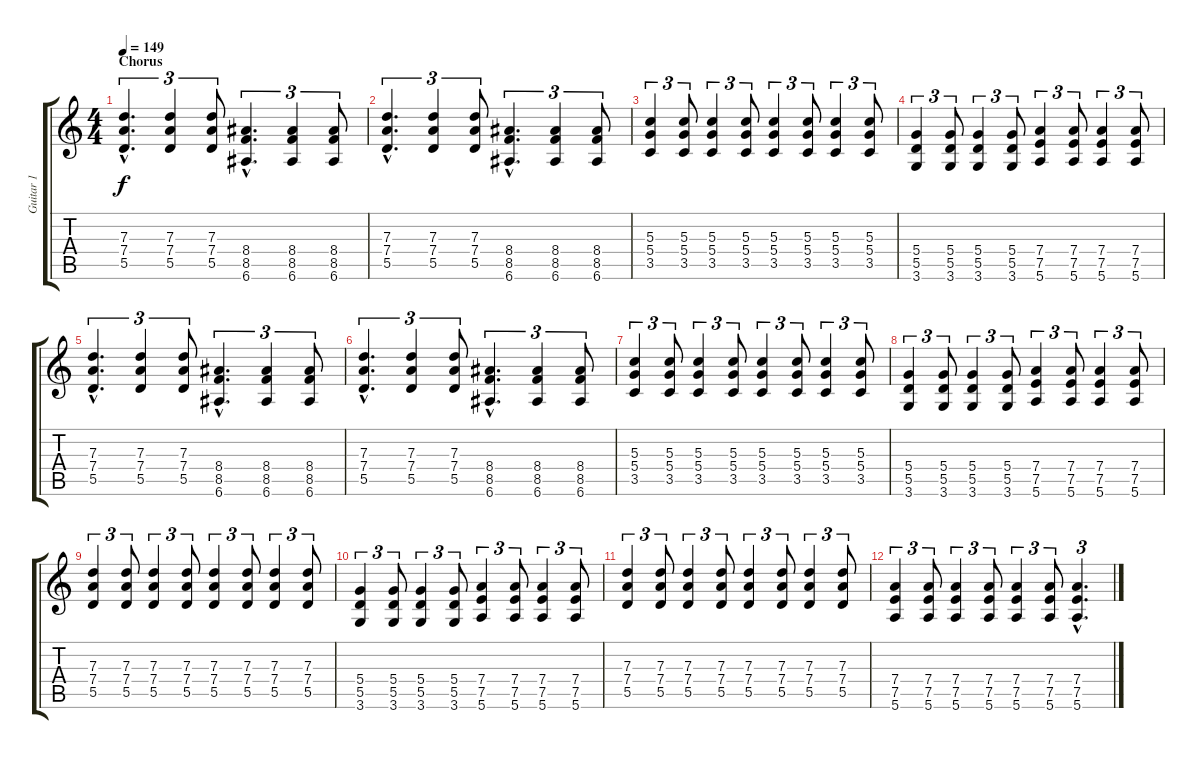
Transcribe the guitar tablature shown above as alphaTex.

\track ("Guitar 1" "Guitar 1") {instrument distortionguitar}
\staff {score tabs}
\tuning (E4 B3 G3 D3 A2 E2) {hide}
\ts (4 4)
\section ("" "Chorus")
\tempo 149
\clef g2
\ks c
(7.3{hac} 7.4{hac} 5.5{hac}).4{d tu (3 2) dy f} (7.3 7.4 5.5).4{tu (3 2)} (7.3 7.4 5.5).8{tu (3 2)} (8.4{hac} 8.5{hac} 6.6{hac}).4{d tu (3 2)} (8.4 8.5 6.6).4{tu (3 2)} (8.4 8.5 6.6).8{tu (3 2)} |
(7.3{hac} 7.4{hac} 5.5{hac}).4{d tu (3 2)} (7.3 7.4 5.5).4{tu (3 2)} (7.3 7.4 5.5).8{tu (3 2)} (8.4{hac} 8.5{hac} 6.6{hac}).4{d tu (3 2)} (8.4 8.5 6.6).4{tu (3 2)} (8.4 8.5 6.6).8{tu (3 2)} |
(5.3 5.4 3.5).4{tu (3 2)} (5.3 5.4 3.5).8{tu (3 2)} (5.3 5.4 3.5).4{tu (3 2)} (5.3 5.4 3.5).8{tu (3 2)} (5.3 5.4 3.5).4{tu (3 2)} (5.3 5.4 3.5).8{tu (3 2)} (5.3 5.4 3.5).4{tu (3 2)} (5.3 5.4 3.5).8{tu (3 2)} |
(5.4 5.5 3.6).4{tu (3 2)} (5.4 5.5 3.6).8{tu (3 2)} (5.4 5.5 3.6).4{tu (3 2)} (5.4 5.5 3.6).8{tu (3 2)} (7.4 7.5 5.6).4{tu (3 2)} (7.4 7.5 5.6).8{tu (3 2)} (7.4 7.5 5.6).4{tu (3 2)} (7.4 7.5 5.6).8{tu (3 2)} |
(7.3{hac} 7.4{hac} 5.5{hac}).4{d tu (3 2)} (7.3 7.4 5.5).4{tu (3 2)} (7.3 7.4 5.5).8{tu (3 2)} (8.4{hac} 8.5{hac} 6.6{hac}).4{d tu (3 2)} (8.4 8.5 6.6).4{tu (3 2)} (8.4 8.5 6.6).8{tu (3 2)} |
(7.3{hac} 7.4{hac} 5.5{hac}).4{d tu (3 2)} (7.3 7.4 5.5).4{tu (3 2)} (7.3 7.4 5.5).8{tu (3 2)} (8.4{hac} 8.5{hac} 6.6{hac}).4{d tu (3 2)} (8.4 8.5 6.6).4{tu (3 2)} (8.4 8.5 6.6).8{tu (3 2)} |
(5.3 5.4 3.5).4{tu (3 2)} (5.3 5.4 3.5).8{tu (3 2)} (5.3 5.4 3.5).4{tu (3 2)} (5.3 5.4 3.5).8{tu (3 2)} (5.3 5.4 3.5).4{tu (3 2)} (5.3 5.4 3.5).8{tu (3 2)} (5.3 5.4 3.5).4{tu (3 2)} (5.3 5.4 3.5).8{tu (3 2)} |
(5.4 5.5 3.6).4{tu (3 2)} (5.4 5.5 3.6).8{tu (3 2)} (5.4 5.5 3.6).4{tu (3 2)} (5.4 5.5 3.6).8{tu (3 2)} (7.4 7.5 5.6).4{tu (3 2)} (7.4 7.5 5.6).8{tu (3 2)} (7.4 7.5 5.6).4{tu (3 2)} (7.4 7.5 5.6).8{tu (3 2)} |
(7.3 7.4 5.5).4{tu (3 2)} (7.3 7.4 5.5).8{tu (3 2)} (7.3 7.4 5.5).4{tu (3 2)} (7.3 7.4 5.5).8{tu (3 2)} (7.3 7.4 5.5).4{tu (3 2)} (7.3 7.4 5.5).8{tu (3 2)} (7.3 7.4 5.5).4{tu (3 2)} (7.3 7.4 5.5).8{tu (3 2)} |
(5.4 5.5 3.6).4{tu (3 2)} (5.4 5.5 3.6).8{tu (3 2)} (5.4 5.5 3.6).4{tu (3 2)} (5.4 5.5 3.6).8{tu (3 2)} (7.4 7.5 5.6).4{tu (3 2)} (7.4 7.5 5.6).8{tu (3 2)} (7.4 7.5 5.6).4{tu (3 2)} (7.4 7.5 5.6).8{tu (3 2)} |
(7.3 7.4 5.5).4{tu (3 2)} (7.3 7.4 5.5).8{tu (3 2)} (7.3 7.4 5.5).4{tu (3 2)} (7.3 7.4 5.5).8{tu (3 2)} (7.3 7.4 5.5).4{tu (3 2)} (7.3 7.4 5.5).8{tu (3 2)} (7.3 7.4 5.5).4{tu (3 2)} (7.3 7.4 5.5).8{tu (3 2)} |
(7.4 7.5 5.6).4{tu (3 2)} (7.4 7.5 5.6).8{tu (3 2)} (7.4 7.5 5.6).4{tu (3 2)} (7.4 7.5 5.6).8{tu (3 2)} (7.4 7.5 5.6).4{tu (3 2)} (7.4 7.5 5.6).8{tu (3 2)} (7.4{hac} 7.5{hac} 5.6{hac}).4{d tu (3 2)}
